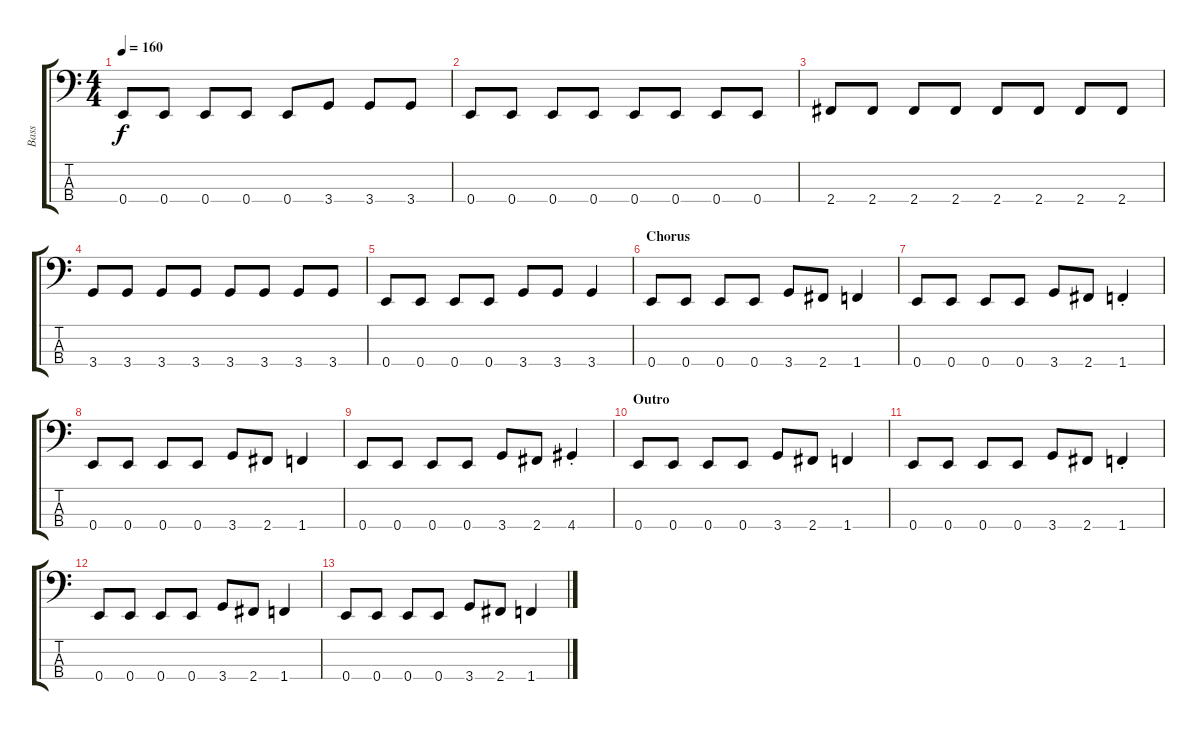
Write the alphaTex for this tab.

\track ("Bass" "Bass") {instrument slapbass2}
\staff {score tabs}
\tuning (G2 D2 A1 E1) {hide}
\ts (4 4)
\tempo 160
\clef f4
\ks c
0.4.8{dy f} 0.4.8 0.4.8 0.4.8 0.4.8 3.4.8 3.4.8 3.4.8 |
0.4.8 0.4.8 0.4.8 0.4.8 0.4.8 0.4.8 0.4.8 0.4.8 |
2.4.8 2.4.8 2.4.8 2.4.8 2.4.8 2.4.8 2.4.8 2.4.8 |
3.4.8 3.4.8 3.4.8 3.4.8 3.4.8 3.4.8 3.4.8 3.4.8 |
0.4.8 0.4.8 0.4.8 0.4.8 3.4.8 3.4.8 3.4.4 |
\section ("" "Chorus")
0.4.8 0.4.8 0.4.8 0.4.8 3.4.8 2.4.8 1.4.4 |
0.4.8 0.4.8 0.4.8 0.4.8 3.4.8 2.4.8 1.4{st}.4 |
0.4.8 0.4.8 0.4.8 0.4.8 3.4.8 2.4.8 1.4.4 |
0.4.8 0.4.8 0.4.8 0.4.8 3.4.8 2.4.8 4.4{st}.4 |
\section ("" "Outro")
0.4.8 0.4.8 0.4.8 0.4.8 3.4.8 2.4.8 1.4.4 |
0.4.8 0.4.8 0.4.8 0.4.8 3.4.8 2.4.8 1.4{st}.4 |
0.4.8 0.4.8 0.4.8 0.4.8 3.4.8 2.4.8 1.4.4 |
0.4.8 0.4.8 0.4.8 0.4.8 3.4.8 2.4.8 1.4.4
